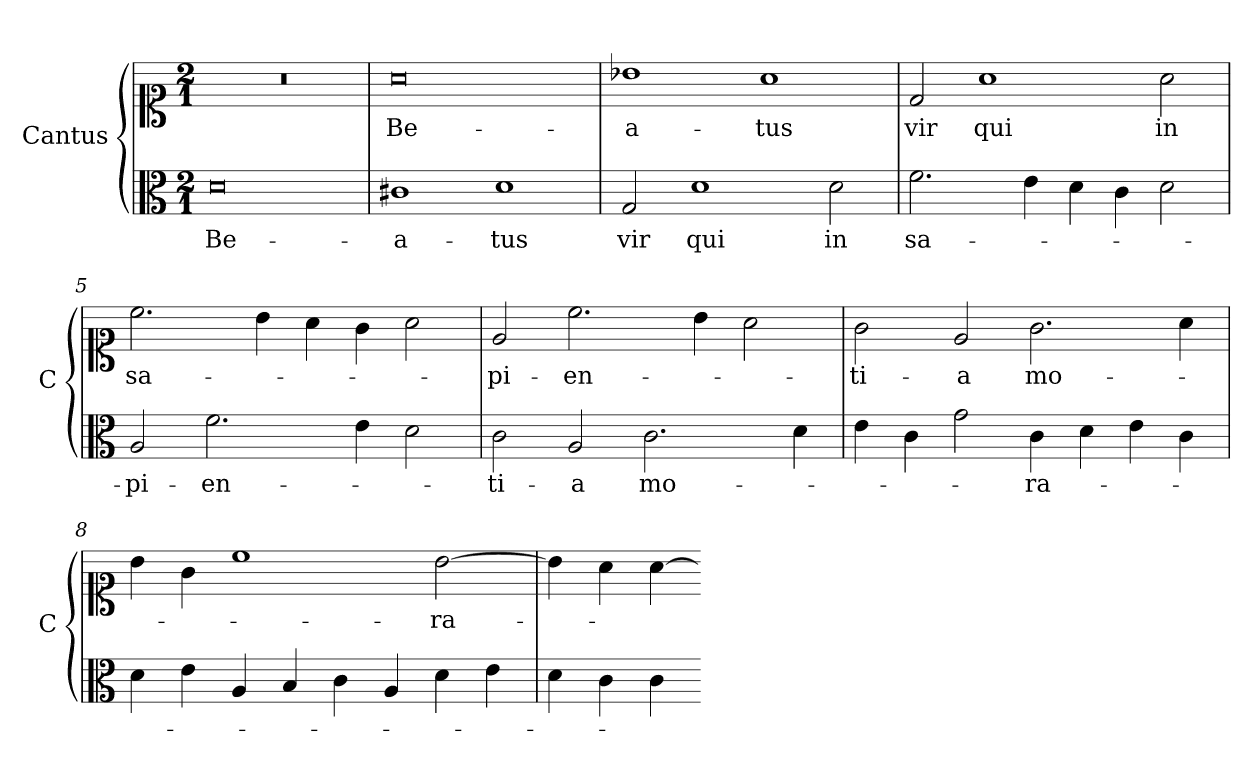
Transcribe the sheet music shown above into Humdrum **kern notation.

**kern	**text	**kern	**text
*part1	*part1	*part1	*part1
*staff2	*staff2	*staff1	*staff1
*I"Cantus	*	*	*
*I'C	*	*	*
*clefC3	*	*clefC1	*
*k[]	*	*k[]	*
*D:dor	*	*D:dor	*
*M2/1	*	*M2/1	*
=1	=1	=1	=1
0d	Be-	0r	.
=2	=2	=2	=2
1c#X	-a-	0a	Be-
1d	-tus	.	.
=3	=3	=3	=3
2G	vir	1b-X	-a-
1d	qui	.	.
.	.	1a	-tus
2d	in	.	.
=4	=4	=4	=4
2.f	sa-	2d	vir
.	.	1a	qui
4e	.	.	.
4d	.	.	.
4c	.	.	.
2d	.	2a	in
=5	=5	=5	=5
2A	-pi-	2.cc	sa-
2.f	-en-	.	.
.	.	4b	.
.	.	4a	.
4e	.	4g	.
2d	.	2a	.
=6	=6	=6	=6
2c	-ti-	2e	-pi-
2A	-a	2.cc	-en-
2.c	mo-	.	.
.	.	4b	.
.	.	2a	.
4d	.	.	.
=7	=7	=7	=7
4e	.	2g	-ti-
4c	.	.	.
2g	.	2e	-a
4c	-ra-	2.g	mo-
4d	.	.	.
4e	.	.	.
4c	.	4a	.
=8	=8	=8	=8
4d	.	4b	.
4e	.	4g	.
4A	.	1cc	.
4Bi	.	.	.
4ci	.	.	.
4Ai	.	.	.
4di	.	[2b	-ra-
4ei	.	.	.
=9	=9	=9	=9
4di	.	4b]	.
4ci	.	4a	.
4ci	.	[4a	.
=-	=-	=-	=-
*-	*-	*-	*-
